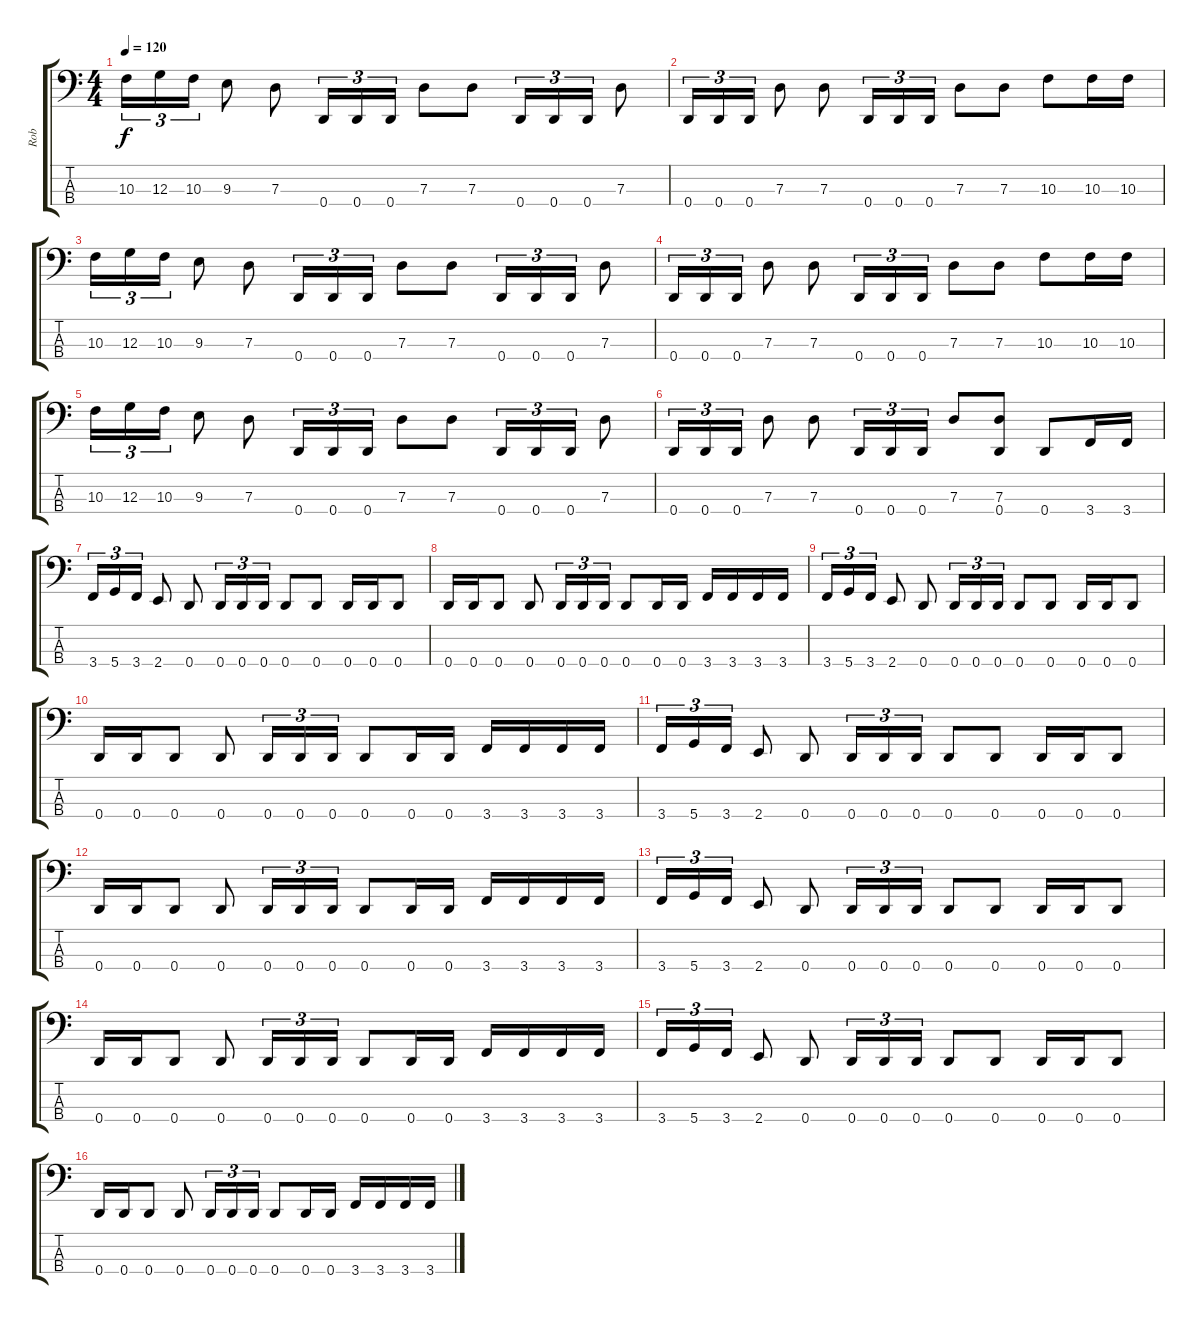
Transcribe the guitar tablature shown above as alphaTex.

\track ("Rob" "Rob") {instrument electricbassfinger}
\staff {score tabs}
\tuning (F2 C2 G1 D1) {hide}
\ts (4 4)
\tempo 120
\clef f4
\ks c
10.3.16{tu (3 2) dy f} 12.3.16{tu (3 2)} 10.3.16{tu (3 2)} 9.3.8 7.3.8 0.4.16{tu (3 2)} 0.4.16{tu (3 2)} 0.4.16{tu (3 2)} 7.3.8 7.3.8 0.4.16{tu (3 2)} 0.4.16{tu (3 2)} 0.4.16{tu (3 2)} 7.3.8 |
0.4.16{tu (3 2)} 0.4.16{tu (3 2)} 0.4.16{tu (3 2)} 7.3.8 7.3.8 0.4.16{tu (3 2)} 0.4.16{tu (3 2)} 0.4.16{tu (3 2)} 7.3.8 7.3.8 10.3.8 10.3.16 10.3.16 |
10.3.16{tu (3 2)} 12.3.16{tu (3 2)} 10.3.16{tu (3 2)} 9.3.8 7.3.8 0.4.16{tu (3 2)} 0.4.16{tu (3 2)} 0.4.16{tu (3 2)} 7.3.8 7.3.8 0.4.16{tu (3 2)} 0.4.16{tu (3 2)} 0.4.16{tu (3 2)} 7.3.8 |
0.4.16{tu (3 2)} 0.4.16{tu (3 2)} 0.4.16{tu (3 2)} 7.3.8 7.3.8 0.4.16{tu (3 2)} 0.4.16{tu (3 2)} 0.4.16{tu (3 2)} 7.3.8 7.3.8 10.3.8 10.3.16 10.3.16 |
10.3.16{tu (3 2)} 12.3.16{tu (3 2)} 10.3.16{tu (3 2)} 9.3.8 7.3.8 0.4.16{tu (3 2)} 0.4.16{tu (3 2)} 0.4.16{tu (3 2)} 7.3.8 7.3.8 0.4.16{tu (3 2)} 0.4.16{tu (3 2)} 0.4.16{tu (3 2)} 7.3.8 |
0.4.16{tu (3 2)} 0.4.16{tu (3 2)} 0.4.16{tu (3 2)} 7.3.8 7.3.8 0.4.16{tu (3 2)} 0.4.16{tu (3 2)} 0.4.16{tu (3 2)} 7.3.8 (7.3 0.4).8 0.4.8 3.4.16 3.4.16 |
3.4.16{tu (3 2)} 5.4.16{tu (3 2)} 3.4.16{tu (3 2)} 2.4.8 0.4.8 0.4.16{tu (3 2)} 0.4.16{tu (3 2)} 0.4.16{tu (3 2)} 0.4.8 0.4.8 0.4.16 0.4.16 0.4.8 |
0.4.16 0.4.16 0.4.8 0.4.8 0.4.16{tu (3 2)} 0.4.16{tu (3 2)} 0.4.16{tu (3 2)} 0.4.8 0.4.16 0.4.16 3.4.16 3.4.16 3.4.16 3.4.16 |
3.4.16{tu (3 2)} 5.4.16{tu (3 2)} 3.4.16{tu (3 2)} 2.4.8 0.4.8 0.4.16{tu (3 2)} 0.4.16{tu (3 2)} 0.4.16{tu (3 2)} 0.4.8 0.4.8 0.4.16 0.4.16 0.4.8 |
0.4.16 0.4.16 0.4.8 0.4.8 0.4.16{tu (3 2)} 0.4.16{tu (3 2)} 0.4.16{tu (3 2)} 0.4.8 0.4.16 0.4.16 3.4.16 3.4.16 3.4.16 3.4.16 |
3.4.16{tu (3 2)} 5.4.16{tu (3 2)} 3.4.16{tu (3 2)} 2.4.8 0.4.8 0.4.16{tu (3 2)} 0.4.16{tu (3 2)} 0.4.16{tu (3 2)} 0.4.8 0.4.8 0.4.16 0.4.16 0.4.8 |
0.4.16 0.4.16 0.4.8 0.4.8 0.4.16{tu (3 2)} 0.4.16{tu (3 2)} 0.4.16{tu (3 2)} 0.4.8 0.4.16 0.4.16 3.4.16 3.4.16 3.4.16 3.4.16 |
3.4.16{tu (3 2)} 5.4.16{tu (3 2)} 3.4.16{tu (3 2)} 2.4.8 0.4.8 0.4.16{tu (3 2)} 0.4.16{tu (3 2)} 0.4.16{tu (3 2)} 0.4.8 0.4.8 0.4.16 0.4.16 0.4.8 |
0.4.16 0.4.16 0.4.8 0.4.8 0.4.16{tu (3 2)} 0.4.16{tu (3 2)} 0.4.16{tu (3 2)} 0.4.8 0.4.16 0.4.16 3.4.16 3.4.16 3.4.16 3.4.16 |
3.4.16{tu (3 2)} 5.4.16{tu (3 2)} 3.4.16{tu (3 2)} 2.4.8 0.4.8 0.4.16{tu (3 2)} 0.4.16{tu (3 2)} 0.4.16{tu (3 2)} 0.4.8 0.4.8 0.4.16 0.4.16 0.4.8 |
0.4.16 0.4.16 0.4.8 0.4.8 0.4.16{tu (3 2)} 0.4.16{tu (3 2)} 0.4.16{tu (3 2)} 0.4.8 0.4.16 0.4.16 3.4.16 3.4.16 3.4.16 3.4.16
